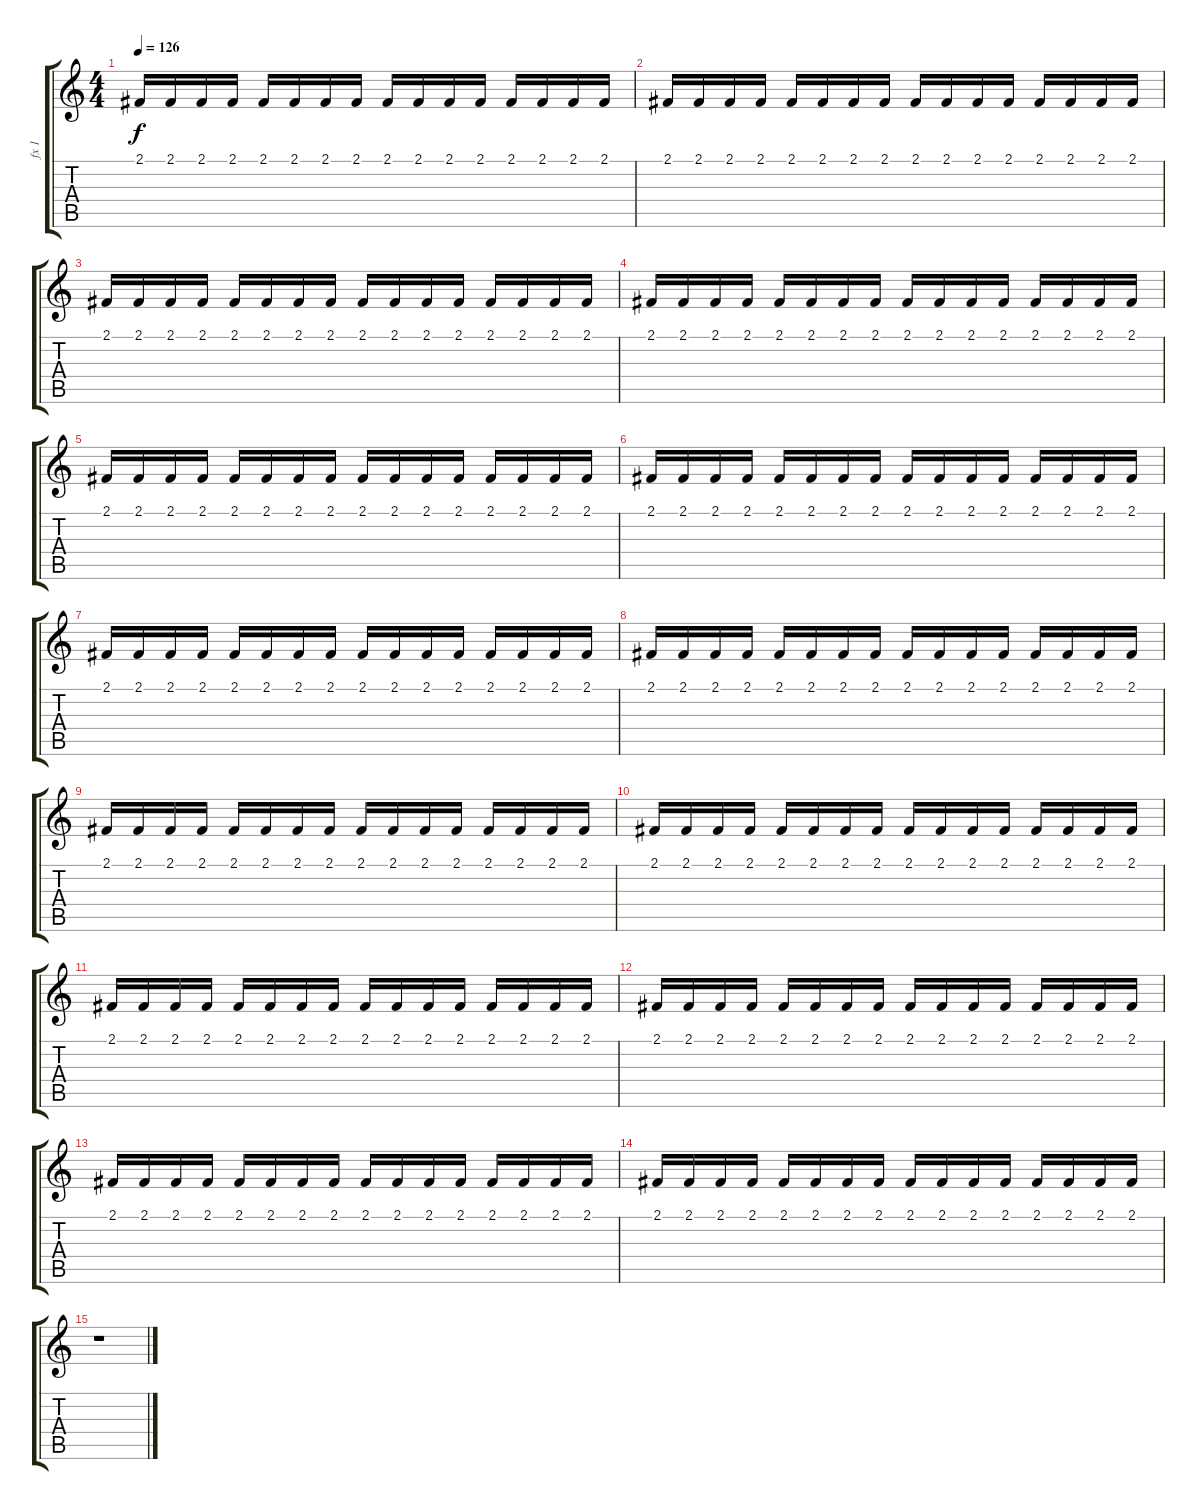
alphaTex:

\track ("fx 1" "fx 1") {instrument pad3polysynth}
\staff {score tabs}
\tuning (E4 B3 G3 D3 A2 E2) {hide}
\ts (4 4)
\tempo 126
\clef g2
\ks c
2.1.16{dy f} 2.1.16 2.1.16 2.1.16 2.1.16 2.1.16 2.1.16 2.1.16 2.1.16 2.1.16 2.1.16 2.1.16 2.1.16 2.1.16 2.1.16 2.1.16 |
2.1.16 2.1.16 2.1.16 2.1.16 2.1.16 2.1.16 2.1.16 2.1.16 2.1.16 2.1.16 2.1.16 2.1.16 2.1.16 2.1.16 2.1.16 2.1.16 |
2.1.16 2.1.16 2.1.16 2.1.16 2.1.16 2.1.16 2.1.16 2.1.16 2.1.16 2.1.16 2.1.16 2.1.16 2.1.16 2.1.16 2.1.16 2.1.16 |
2.1.16 2.1.16 2.1.16 2.1.16 2.1.16 2.1.16 2.1.16 2.1.16 2.1.16 2.1.16 2.1.16 2.1.16 2.1.16 2.1.16 2.1.16 2.1.16 |
2.1.16 2.1.16 2.1.16 2.1.16 2.1.16 2.1.16 2.1.16 2.1.16 2.1.16 2.1.16 2.1.16 2.1.16 2.1.16 2.1.16 2.1.16 2.1.16 |
2.1.16 2.1.16 2.1.16 2.1.16 2.1.16 2.1.16 2.1.16 2.1.16 2.1.16 2.1.16 2.1.16 2.1.16 2.1.16 2.1.16 2.1.16 2.1.16 |
2.1.16 2.1.16 2.1.16 2.1.16 2.1.16 2.1.16 2.1.16 2.1.16 2.1.16 2.1.16 2.1.16 2.1.16 2.1.16 2.1.16 2.1.16 2.1.16 |
2.1.16 2.1.16 2.1.16 2.1.16 2.1.16 2.1.16 2.1.16 2.1.16 2.1.16 2.1.16 2.1.16 2.1.16 2.1.16 2.1.16 2.1.16 2.1.16 |
2.1.16 2.1.16 2.1.16 2.1.16 2.1.16 2.1.16 2.1.16 2.1.16 2.1.16 2.1.16 2.1.16 2.1.16 2.1.16 2.1.16 2.1.16 2.1.16 |
2.1.16 2.1.16 2.1.16 2.1.16 2.1.16 2.1.16 2.1.16 2.1.16 2.1.16 2.1.16 2.1.16 2.1.16 2.1.16 2.1.16 2.1.16 2.1.16 |
2.1.16 2.1.16 2.1.16 2.1.16 2.1.16 2.1.16 2.1.16 2.1.16 2.1.16 2.1.16 2.1.16 2.1.16 2.1.16 2.1.16 2.1.16 2.1.16 |
2.1.16 2.1.16 2.1.16 2.1.16 2.1.16 2.1.16 2.1.16 2.1.16 2.1.16 2.1.16 2.1.16 2.1.16 2.1.16 2.1.16 2.1.16 2.1.16 |
2.1.16 2.1.16 2.1.16 2.1.16 2.1.16 2.1.16 2.1.16 2.1.16 2.1.16 2.1.16 2.1.16 2.1.16 2.1.16 2.1.16 2.1.16 2.1.16 |
2.1.16 2.1.16 2.1.16 2.1.16 2.1.16 2.1.16 2.1.16 2.1.16 2.1.16 2.1.16 2.1.16 2.1.16 2.1.16 2.1.16 2.1.16 2.1.16 |
r.1
